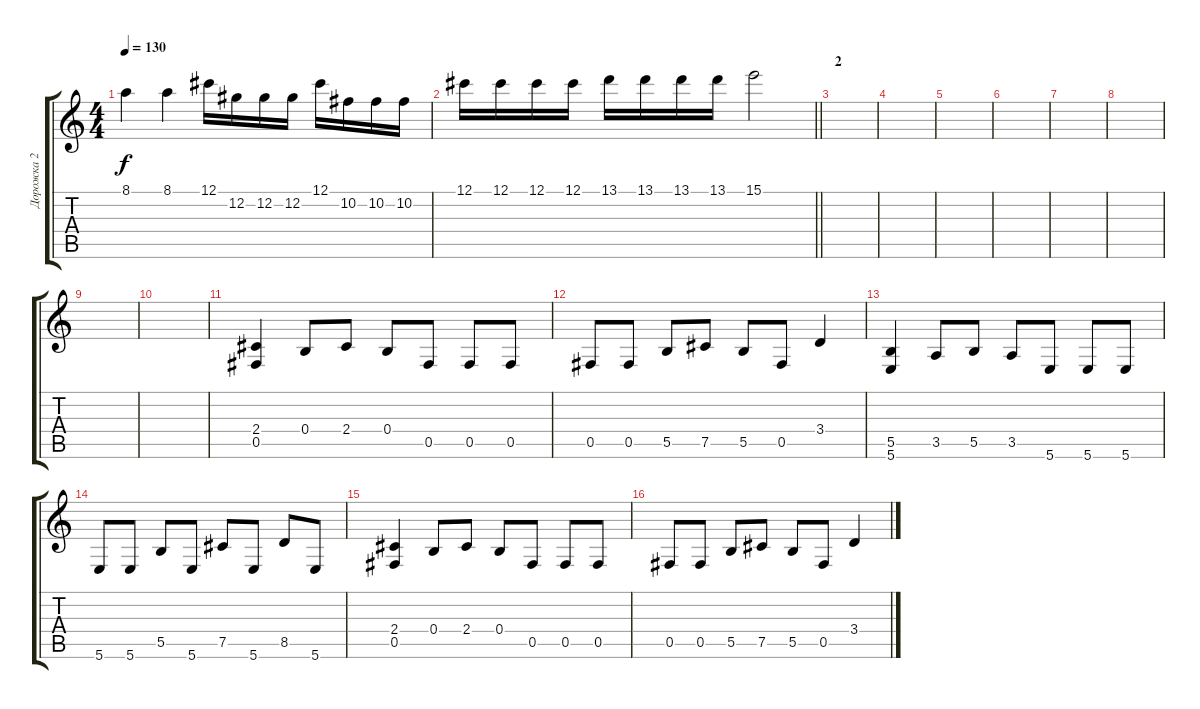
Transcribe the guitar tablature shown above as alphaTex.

\track ("Дорожка 2" "Дорожка 2") {instrument distortionguitar}
\staff {score tabs}
\tuning (Db4 Ab3 E3 B2 Gb2 B1) {hide}
\ts (4 4)
\tempo 130
\clef g2
\ks c
8.1.4{dy f} 8.1.4 12.1.16 12.2.16 12.2.16 12.2.16 12.1.16 10.2.16 10.2.16 10.2.16 |
\barLineRight lightlight
12.1.16 12.1.16 12.1.16 12.1.16 13.1.16 13.1.16 13.1.16 13.1.16 15.1.2 |
\section ("" "2")
|
|
|
|
|
|
|
|
(2.4 0.5).4 0.4.8 2.4.8 0.4.8 0.5.8 0.5.8 0.5.8 |
0.5.8 0.5.8 5.5.8 7.5.8 5.5.8 0.5.8 3.4.4 |
(5.5 5.6).4 3.5.8 5.5.8 3.5.8 5.6.8 5.6.8 5.6.8 |
5.6.8 5.6.8 5.5.8 5.6.8 7.5.8 5.6.8 8.5.8 5.6.8 |
(2.4 0.5).4 0.4.8 2.4.8 0.4.8 0.5.8 0.5.8 0.5.8 |
0.5.8 0.5.8 5.5.8 7.5.8 5.5.8 0.5.8 3.4.4
